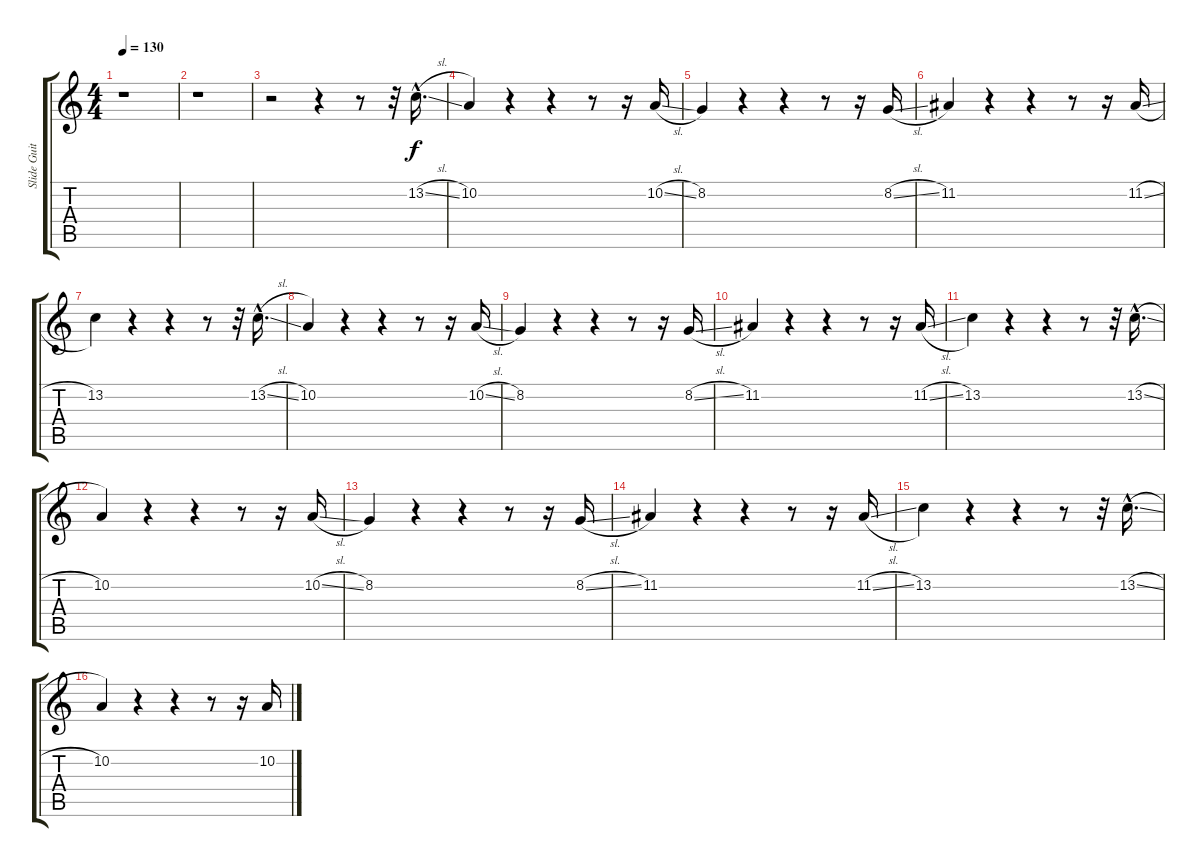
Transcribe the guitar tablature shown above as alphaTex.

\track ("Slide Guitar w/ Chorus" "Slide Guit") {instrument lead1square}
\staff {score tabs}
\tuning (E4 B3 G3 D3 A2 E2) {hide}
\ts (4 4)
\tempo 130
\clef g2
\ks c
r.1{dy f} |
r.1 |
r.2 r.4 r.8 r.32 13.2{sl hac}.16{d} |
10.2.4 r.4 r.4 r.8 r.16 10.2{sl}.16 |
8.2.4 r.4 r.4 r.8 r.16 8.2{sl}.16 |
11.2.4 r.4 r.4 r.8 r.16 11.2{sl}.16 |
13.2.4 r.4 r.4 r.8 r.32 13.2{sl hac}.16{d} |
10.2.4 r.4 r.4 r.8 r.16 10.2{sl}.16 |
8.2.4 r.4 r.4 r.8 r.16 8.2{sl}.16 |
11.2.4 r.4 r.4 r.8 r.16 11.2{sl}.16 |
13.2.4 r.4 r.4 r.8 r.32 13.2{sl hac}.16{d} |
10.2.4 r.4 r.4 r.8 r.16 10.2{sl}.16 |
8.2.4 r.4 r.4 r.8 r.16 8.2{sl}.16 |
11.2.4 r.4 r.4 r.8 r.16 11.2{sl}.16 |
13.2.4 r.4 r.4 r.8 r.32 13.2{sl hac}.16{d} |
10.2.4 r.4 r.4 r.8 r.16 10.2{sl}.16
